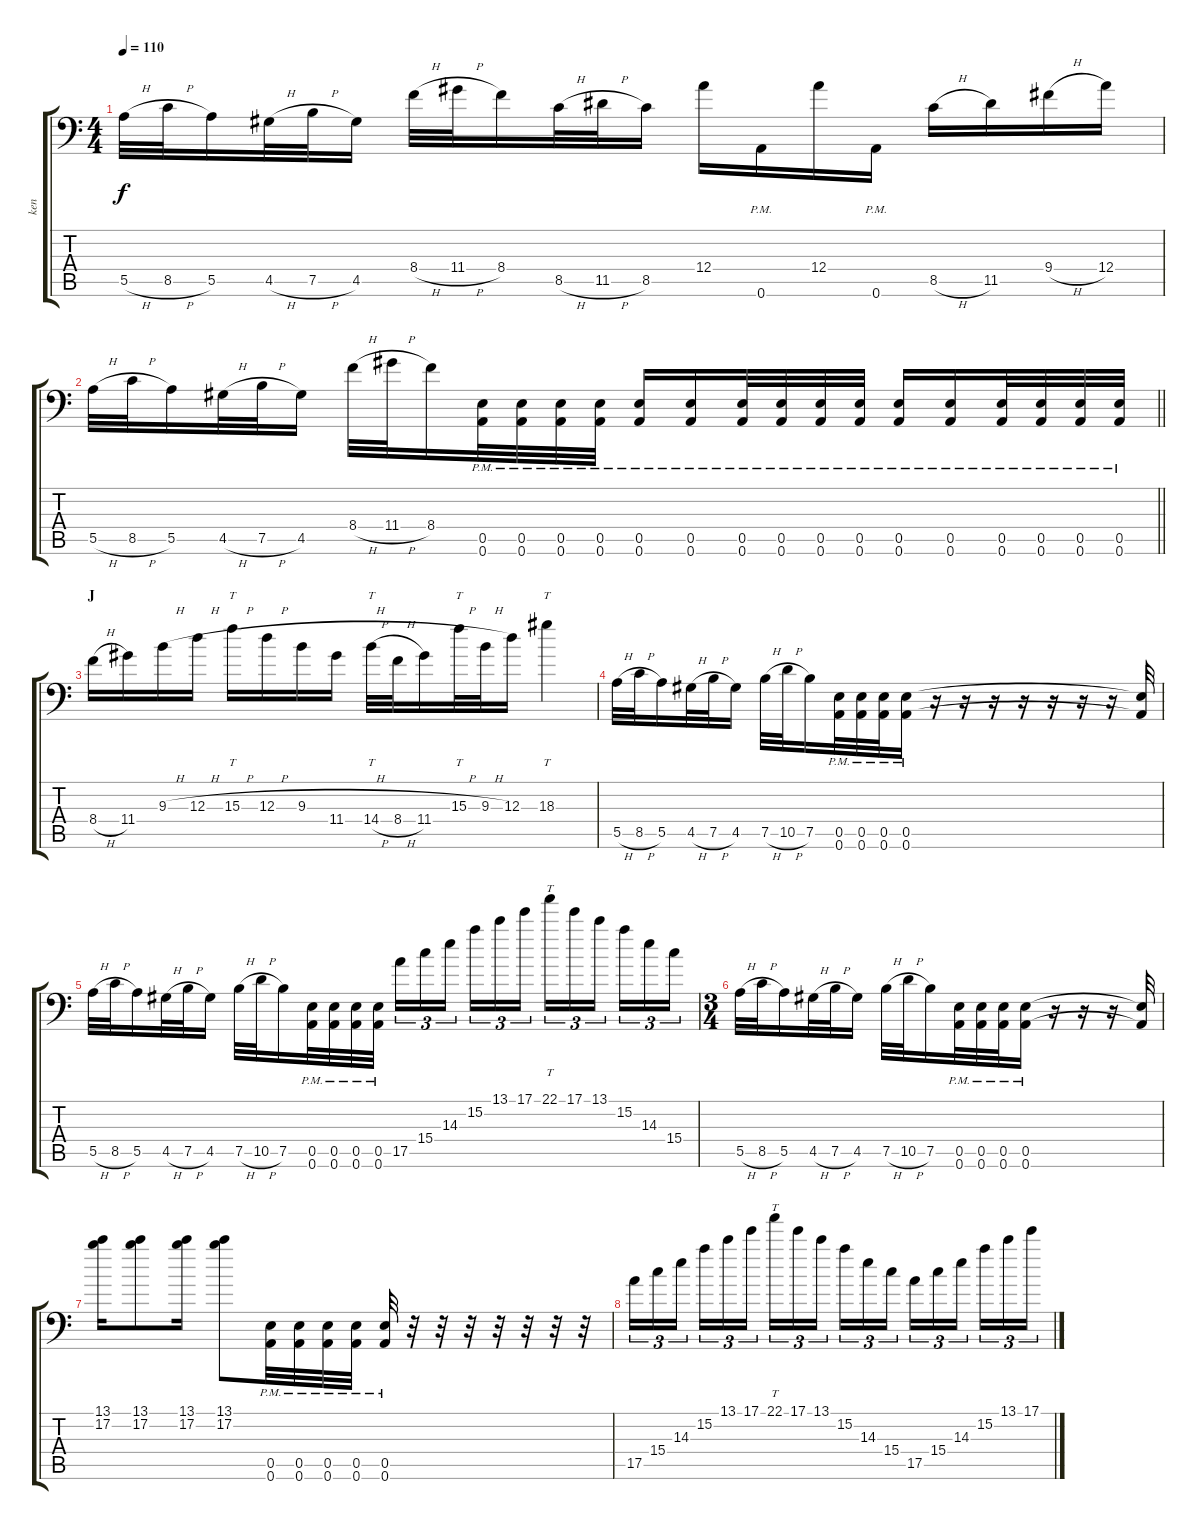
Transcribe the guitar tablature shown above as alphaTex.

\track ("ken" "ken") {instrument distortionguitar}
\staff {score tabs}
\tuning (B3 Gb3 D3 A2 E2 A1) {hide}
\ts (4 4)
\tempo 110
\clef f4
\ks c
5.5{h}.32{dy f} 8.5{h}.32 5.5.16 4.5{h}.32 7.5{h}.32 4.5.16 8.4{h}.32 11.4{h}.32 8.4.16 8.5{h}.32 11.5{h}.32 8.5.16 12.4.16 0.6{pm}.16 12.4.16 0.6{pm}.16 8.5{h}.16 11.5.16 9.4{h}.16 12.4.16 |
\barLineRight lightlight
5.5{h}.32 8.5{h}.32 5.5.16 4.5{h}.32 7.5{h}.32 4.5.16 8.4{h}.32 11.4{h}.32 8.4.16 (0.5 0.6{pm}).32 (0.5 0.6{pm}).32 (0.5 0.6{pm}).32 (0.5 0.6{pm}).32 (0.5 0.6{pm}).16 (0.5 0.6{pm}).16 (0.5 0.6{pm}).32 (0.5 0.6{pm}).32 (0.5 0.6{pm}).32 (0.5 0.6{pm}).32 (0.5 0.6{pm}).16 (0.5 0.6{pm}).16 (0.5 0.6{pm}).32 (0.5 0.6{pm}).32 (0.5 0.6{pm}).32 (0.5 0.6{pm}).32 |
\section ("" "J")
8.4{h}.16 11.4.16 9.3{h}.16 12.3{h}.16 15.3{h}.16{tt} 12.3{h}.16 9.3{h}.16 11.4.16 14.4{h}.32{tt} 8.4{h}.32 11.4.16 15.3{h}.32{tt} 9.3{h}.32 12.3.16 18.3.4{tt} |
5.5{h}.32 8.5{h}.32 5.5.16 4.5{h}.32 7.5{h}.32 4.5.16 7.5{h}.32 10.5{h}.32 7.5.16 (0.5 0.6{pm}).32 (0.5 0.6{pm}).32 (0.5 0.6{pm}).32 (0.5 0.6{pm}).16 r.16 r.16 r.16 r.16 r.16 r.16 r.16 (0.5{t} 0.6{t}).32 |
5.5{h}.32 8.5{h}.32 5.5.16 4.5{h}.32 7.5{h}.32 4.5.16 7.5{h}.32 10.5{h}.32 7.5.16 (0.5 0.6{pm}).32 (0.5 0.6{pm}).32 (0.5 0.6{pm}).32 (0.5 0.6{pm}).32 17.5.16{tu (3 2)} 15.4.16{tu (3 2)} 14.3.16{tu (3 2) beam splitsecondary} 15.2.16{tu (3 2)} 13.1.16{tu (3 2)} 17.1.16{tu (3 2)} 22.1.16{tt tu (3 2)} 17.1.16{tu (3 2)} 13.1.16{tu (3 2) beam splitsecondary} 15.2.16{tu (3 2)} 14.3.16{tu (3 2)} 15.4.16{tu (3 2)} |
\ts (3 4)
5.5{h}.32 8.5{h}.32 5.5.16 4.5{h}.32 7.5{h}.32 4.5.16 7.5{h}.32 10.5{h}.32 7.5.16 (0.5 0.6{pm}).32 (0.5 0.6{pm}).32 (0.5 0.6{pm}).32 (0.5 0.6{pm}).16 r.16 r.16 r.16 (0.5{t} 0.6{t}).32 |
(13.1 17.2).16 (13.1 17.2).8 (13.1 17.2).16 (13.1 17.2).8 (0.5 0.6{pm}).32 (0.5 0.6{pm}).32 (0.5 0.6{pm}).32 (0.5 0.6{pm}).32 (0.5 0.6{pm}).32 r.32 r.32 r.32 r.32 r.32 r.32 r.32 |
17.5.16{tu (3 2)} 15.4.16{tu (3 2)} 14.3.16{tu (3 2) beam splitsecondary} 15.2.16{tu (3 2)} 13.1.16{tu (3 2)} 17.1.16{tu (3 2)} 22.1.16{tt tu (3 2)} 17.1.16{tu (3 2)} 13.1.16{tu (3 2) beam splitsecondary} 15.2.16{tu (3 2)} 14.3.16{tu (3 2)} 15.4.16{tu (3 2)} 17.5.16{tu (3 2)} 15.4.16{tu (3 2)} 14.3.16{tu (3 2) beam splitsecondary} 15.2.16{tu (3 2)} 13.1.16{tu (3 2)} 17.1.16{tu (3 2)}
